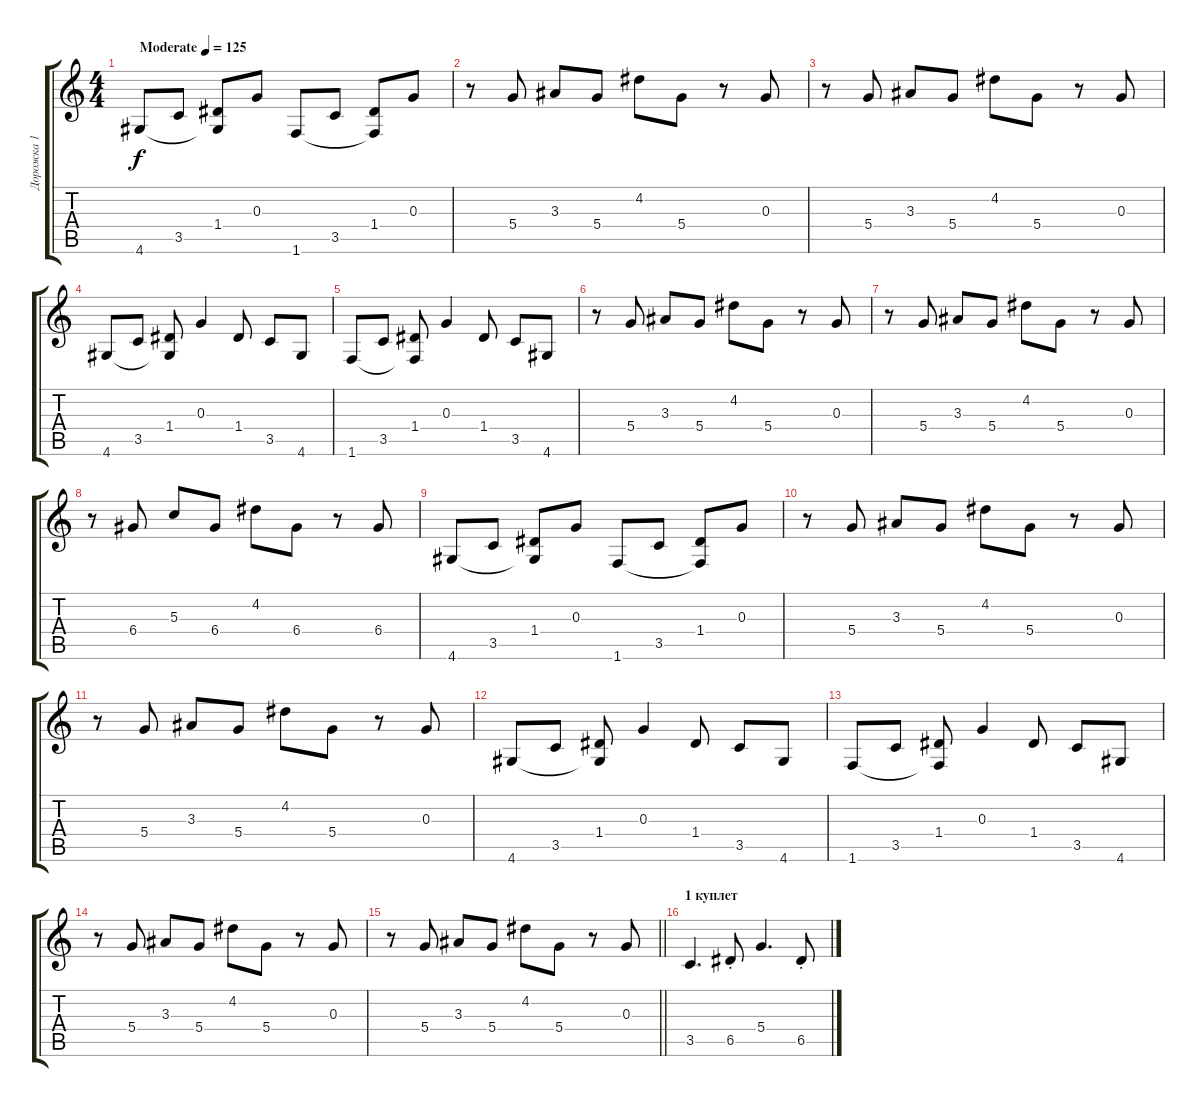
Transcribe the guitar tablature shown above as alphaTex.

\track ("Дорожка 1" "Дорожка 1") {instrument electricguitarmuted}
\staff {score tabs}
\tuning (E4 B3 G3 D3 A2 E2) {hide}
\ts (4 4)
\tempo (125 "Moderate")
\clef g2
\ks c
4.6.8{dy f instrument electricguitarmuted} 3.5.8 (1.4 4.6{t}).8 0.3.8 1.6.8 3.5.8 (1.4 1.6{t}).8 0.3.8 |
r.8 5.4.8 3.3.8 5.4.8 4.2.8 5.4.8 r.8 0.3.8 |
r.8 5.4.8 3.3.8 5.4.8 4.2.8 5.4.8 r.8 0.3.8 |
4.6.8 3.5.8 (1.4 4.6{t}).8 0.3.4 1.4.8 3.5.8 4.6.8 |
1.6.8 3.5.8 (1.4 1.6{t}).8 0.3.4 1.4.8 3.5.8 4.6.8 |
r.8 5.4.8 3.3.8 5.4.8 4.2.8 5.4.8 r.8 0.3.8 |
r.8 5.4.8 3.3.8 5.4.8 4.2.8 5.4.8 r.8 0.3.8 |
r.8 6.4.8 5.3.8 6.4.8 4.2.8 6.4.8 r.8 6.4.8 |
4.6.8 3.5.8 (1.4 4.6{t}).8 0.3.8 1.6.8 3.5.8 (1.4 1.6{t}).8 0.3.8 |
r.8 5.4.8 3.3.8 5.4.8 4.2.8 5.4.8 r.8 0.3.8 |
r.8 5.4.8 3.3.8 5.4.8 4.2.8 5.4.8 r.8 0.3.8 |
4.6.8 3.5.8 (1.4 4.6{t}).8 0.3.4 1.4.8 3.5.8 4.6.8 |
1.6.8 3.5.8 (1.4 1.6{t}).8 0.3.4 1.4.8 3.5.8 4.6.8 |
r.8 5.4.8 3.3.8 5.4.8 4.2.8 5.4.8 r.8 0.3.8 |
\barLineRight lightlight
r.8 5.4.8 3.3.8 5.4.8 4.2.8 5.4.8 r.8 0.3.8 |
\section ("" "1 куплет")
3.5.4{d volume 10} 6.5{st}.8 5.4.4{d} 6.5{st}.8
